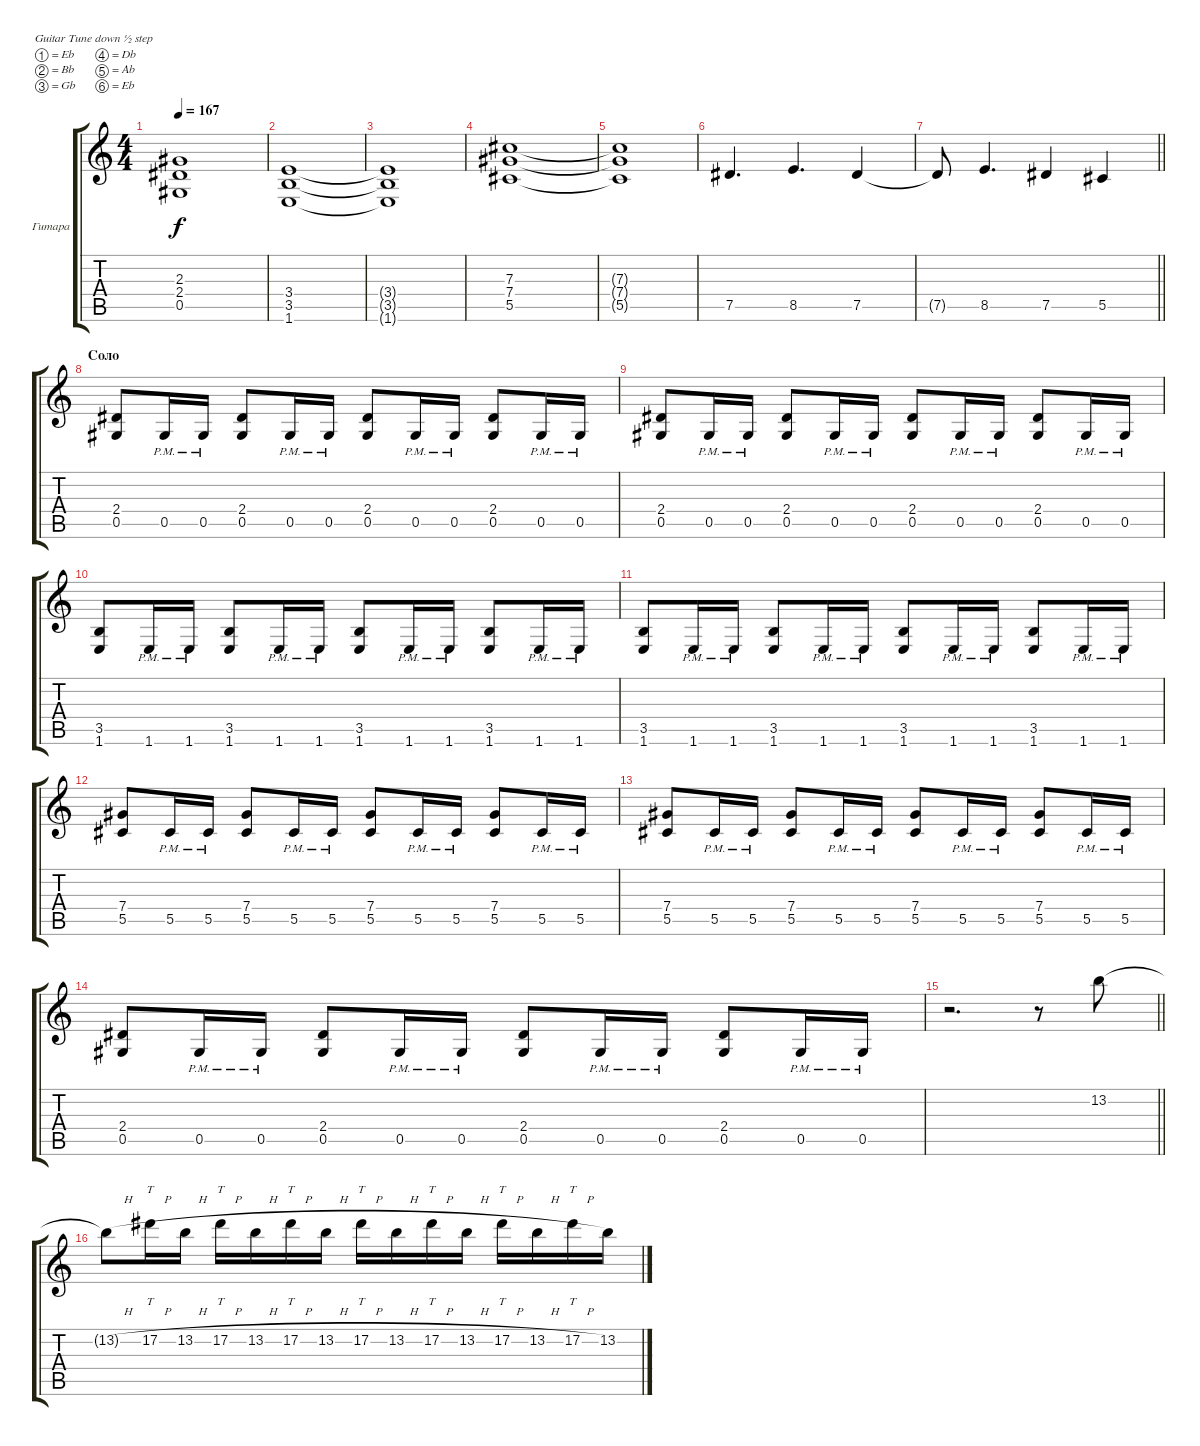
\bracketExtendMode groupsimilarinstruments
\firstSystemTrackNameOrientation horizontal
\otherSystemsTrackNameOrientation horizontal
\track ("Сергей Маврин" "Гитара") {instrument distortionguitar}
\staff {score tabs}
\tuning (Eb4 Bb3 Gb3 Db3 Ab2 Eb2)
\ts (4 4)
\tempo 167
\clef g2
\ks aminor
(2.3{t} 2.4{t} 0.5{t}).1{dy f} |
(3.4 3.5 1.6).1 |
(3.4{t} 3.5{t} 1.6{t}).1 |
(7.3 7.4 5.5).1 |
(7.3{t} 7.4{t} 5.5{t}).1 |
7.5.4{d} 8.5.4{d} 7.5.4 |
\barLineRight lightlight
7.5{t}.8 8.5.4{d} 7.5.4 5.5.4 |
\section ("" "Соло")
(2.4 0.5).8 0.5{pm}.16 0.5{pm}.16 (2.4 0.5).8 0.5{pm}.16 0.5{pm}.16 (2.4 0.5).8 0.5{pm}.16 0.5{pm}.16 (2.4 0.5).8 0.5{pm}.16 0.5{pm}.16 |
(2.4 0.5).8 0.5{pm}.16 0.5{pm}.16 (2.4 0.5).8 0.5{pm}.16 0.5{pm}.16 (2.4 0.5).8 0.5{pm}.16 0.5{pm}.16 (2.4 0.5).8 0.5{pm}.16 0.5{pm}.16 |
(3.5 1.6).8 1.6{pm}.16 1.6{pm}.16 (3.5 1.6).8 1.6{pm}.16 1.6{pm}.16 (3.5 1.6).8 1.6{pm}.16 1.6{pm}.16 (3.5 1.6).8 1.6{pm}.16 1.6{pm}.16 |
(3.5 1.6).8 1.6{pm}.16 1.6{pm}.16 (3.5 1.6).8 1.6{pm}.16 1.6{pm}.16 (3.5 1.6).8 1.6{pm}.16 1.6{pm}.16 (3.5 1.6).8 1.6{pm}.16 1.6{pm}.16 |
(7.4 5.5).8 5.5{pm}.16 5.5{pm}.16 (7.4 5.5).8 5.5{pm}.16 5.5{pm}.16 (7.4 5.5).8 5.5{pm}.16 5.5{pm}.16 (7.4 5.5).8 5.5{pm}.16 5.5{pm}.16 |
(7.4 5.5).8 5.5{pm}.16 5.5{pm}.16 (7.4 5.5).8 5.5{pm}.16 5.5{pm}.16 (7.4 5.5).8 5.5{pm}.16 5.5{pm}.16 (7.4 5.5).8 5.5{pm}.16 5.5{pm}.16 |
(2.4 0.5).8 0.5{pm}.16 0.5{pm}.16 (2.4 0.5).8 0.5{pm}.16 0.5{pm}.16 (2.4 0.5).8 0.5{pm}.16 0.5{pm}.16 (2.4 0.5).8 0.5{pm}.16 0.5{pm}.16 |
\barLineRight lightlight
r.2{d} r.8 13.2.8 |
13.2{h t}.8 17.2{h}.16{tt} 13.2{h}.16 17.2{h}.16{tt} 13.2{h}.16 17.2{h}.16{tt} 13.2{h}.16 17.2{h}.16{tt} 13.2{h}.16 17.2{h}.16{tt} 13.2{h}.16 17.2{h}.16{tt} 13.2{h}.16 17.2{h}.16{tt} 13.2{h}.16
